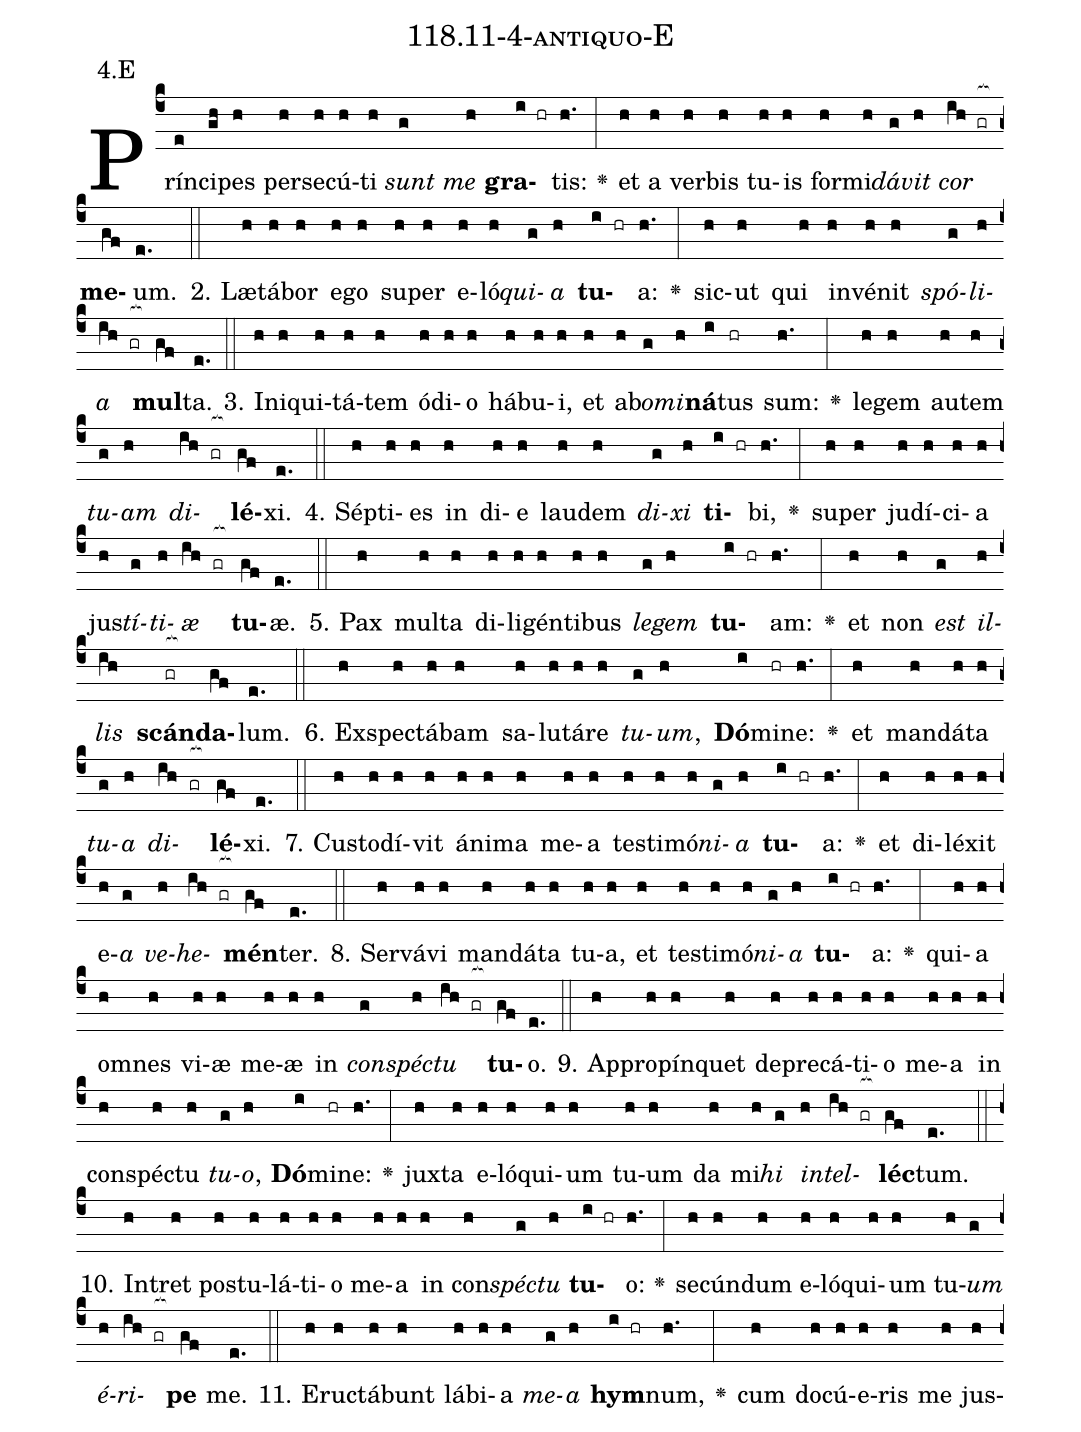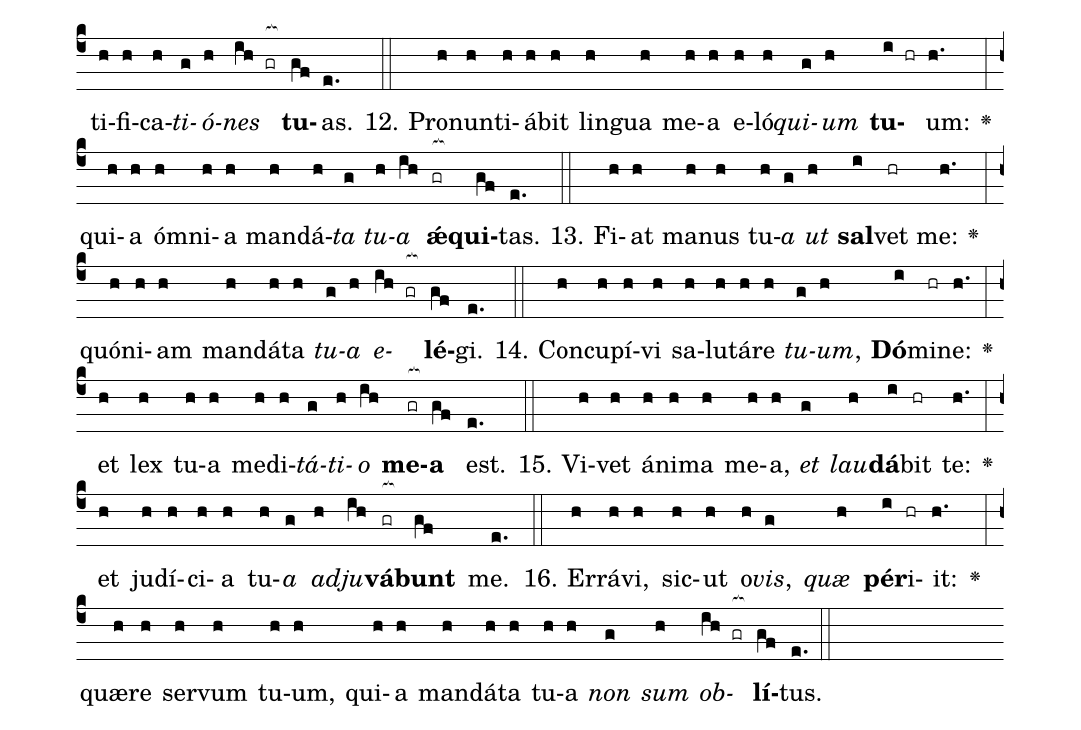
name: 118.11-4-antiquo-E;
annotation: 4.E;
%%
(c4)Prín(e)ci(gh)pes(h) per(h)se(h)cú(h)ti(h) <i>sunt</i>(g) <i>me</i>(h) <b>gra</b>(i hr)tis:(h.) <v>\greheightstar</v>(:) et(h) a(h) ver(h)bis(h) tu(h)is(h) for(h)mi(h)<i>dá</i>(g)<i>vit</i>(h) <i>cor</i>(ih gr[ocb:1{]) <b>me</b>(gf[ocb:0}])um.(e.) (::)
2. Læ(h)tá(h)bor(h) e(h)go(h) su(h)per(h) e(h)ló(h)<i>qui</i>(g)<i>a</i>(h) <b>tu</b>(i hr)a:(h.) <v>\greheightstar</v>(:) sic(h)ut(h) qui(h) in(h)vé(h)nit(h) <i>spó</i>(g)<i>li</i>(h)<i>a</i>(ih gr[ocb:1{]) <b>mul</b>(gf[ocb:0}])ta.(e.) (::)
3. In(h)i(h)qui(h)tá(h)tem(h) ó(h)di(h)o(h) há(h)bu(h)i,(h) et(h) ab(h)<i>o</i>(g)<i>mi</i>(h)<b>ná</b>(i)tus(hr) sum:(h.) <v>\greheightstar</v>(:) le(h)gem(h) au(h)tem(h) <i>tu</i>(g)<i>am</i>(h) <i>di</i>(ih gr[ocb:1{])<b>lé</b>(gf[ocb:0}])xi.(e.) (::)
4. Sép(h)ti(h)es(h) in(h) di(h)e(h) lau(h)dem(h) <i>di</i>(g)<i>xi</i>(h) <b>ti</b>(i hr)bi,(h.) <v>\greheightstar</v>(:) su(h)per(h) ju(h)dí(h)ci(h)a(h) jus(h)<i>tí</i>(g)<i>ti</i>(h)<i>æ</i>(ih gr[ocb:1{]) <b>tu</b>(gf[ocb:0}])æ.(e.) (::)
5. Pax(h) mul(h)ta(h) di(h)li(h)gén(h)ti(h)bus(h) <i>le</i>(g)<i>gem</i>(h) <b>tu</b>(i hr)am:(h.) <v>\greheightstar</v>(:) et(h) non(h) <i>est</i>(g) <i>il</i>(h)<i>lis</i>(ih) <b>scán</b>(gr[ocb:1{])<b>da</b>(gf[ocb:0}])lum.(e.) (::)
6. Ex(h)spec(h)tá(h)bam(h) sa(h)lu(h)tá(h)re(h) <i>tu</i>(g)<i>um</i>,(h) <b>Dó</b>(i)mi(hr)ne:(h.) <v>\greheightstar</v>(:) et(h) man(h)dá(h)ta(h) <i>tu</i>(g)<i>a</i>(h) <i>di</i>(ih gr[ocb:1{])<b>lé</b>(gf[ocb:0}])xi.(e.) (::)
7. Cus(h)to(h)dí(h)vit(h) á(h)ni(h)ma(h) me(h)a(h) tes(h)ti(h)mó(h)<i>ni</i>(g)<i>a</i>(h) <b>tu</b>(i hr)a:(h.) <v>\greheightstar</v>(:) et(h) di(h)lé(h)xit(h) e(h)<i>a</i>(g) <i>ve</i>(h)<i>he</i>(ih gr[ocb:1{])<b>mén</b>(gf[ocb:0}])ter.(e.) (::)
8. Ser(h)vá(h)vi(h) man(h)dá(h)ta(h) tu(h)a,(h) et(h) tes(h)ti(h)mó(h)<i>ni</i>(g)<i>a</i>(h) <b>tu</b>(i hr)a:(h.) <v>\greheightstar</v>(:) qui(h)a(h) om(h)nes(h) vi(h)æ(h) me(h)æ(h) in(h) <i>con</i>(g)<i>spéc</i>(h)<i>tu</i>(ih gr[ocb:1{]) <b>tu</b>(gf[ocb:0}])o.(e.) (::)
9. Ap(h)pro(h)pín(h)quet(h) de(h)pre(h)cá(h)ti(h)o(h) me(h)a(h) in(h) con(h)spéc(h)tu(h) <i>tu</i>(g)<i>o</i>,(h) <b>Dó</b>(i)mi(hr)ne:(h.) <v>\greheightstar</v>(:) jux(h)ta(h) e(h)ló(h)qui(h)um(h) tu(h)um(h) da(h) mi(h)<i>hi</i>(g) <i>in</i>(h)<i>tel</i>(ih gr[ocb:1{])<b>léc</b>(gf[ocb:0}])tum.(e.) (::)
10. In(h)tret(h) pos(h)tu(h)lá(h)ti(h)o(h) me(h)a(h) in(h) con(h)<i>spéc</i>(g)<i>tu</i>(h) <b>tu</b>(i hr)o:(h.) <v>\greheightstar</v>(:) se(h)cún(h)dum(h) e(h)ló(h)qui(h)um(h) tu(h)<i>um</i>(g) <i>é</i>(h)<i>ri</i>(ih gr[ocb:1{])<b>pe</b>(gf[ocb:0}]) me.(e.) (::)
11. E(h)ruc(h)tá(h)bunt(h) lá(h)bi(h)a(h) <i>me</i>(g)<i>a</i>(h) <b>hym</b>(i hr)num,(h.) <v>\greheightstar</v>(:) cum(h) do(h)cú(h)e(h)ris(h) me(h) jus(h)ti(h)fi(h)ca(h)<i>ti</i>(g)<i>ó</i>(h)<i>nes</i>(ih gr[ocb:1{]) <b>tu</b>(gf[ocb:0}])as.(e.) (::)
12. Pro(h)nun(h)ti(h)á(h)bit(h) lin(h)gua(h) me(h)a(h) e(h)ló(h)<i>qui</i>(g)<i>um</i>(h) <b>tu</b>(i hr)um:(h.) <v>\greheightstar</v>(:) qui(h)a(h) óm(h)ni(h)a(h) man(h)dá(h)<i>ta</i>(g) <i>tu</i>(h)<i>a</i>(ih) <b>ǽ</b>(gr[ocb:1{])<b>qui</b>(gf[ocb:0}])tas.(e.) (::)
13. Fi(h)at(h) ma(h)nus(h) tu(h)<i>a</i>(g) <i>ut</i>(h) <b>sal</b>(i)vet(hr) me:(h.) <v>\greheightstar</v>(:) quón(h)i(h)am(h) man(h)dá(h)ta(h) <i>tu</i>(g)<i>a</i>(h) <i>e</i>(ih gr[ocb:1{])<b>lé</b>(gf[ocb:0}])gi.(e.) (::)
14. Con(h)cu(h)pí(h)vi(h) sa(h)lu(h)tá(h)re(h) <i>tu</i>(g)<i>um</i>,(h) <b>Dó</b>(i)mi(hr)ne:(h.) <v>\greheightstar</v>(:) et(h) lex(h) tu(h)a(h) me(h)di(h)<i>tá</i>(g)<i>ti</i>(h)<i>o</i>(ih) <b>me</b>(gr[ocb:1{])<b>a</b>(gf[ocb:0}]) est.(e.) (::)
15. Vi(h)vet(h) á(h)ni(h)ma(h) me(h)a,(h) <i>et</i>(g) <i>lau</i>(h)<b>dá</b>(i)bit(hr) te:(h.) <v>\greheightstar</v>(:) et(h) ju(h)dí(h)ci(h)a(h) tu(h)<i>a</i>(g) <i>ad</i>(h)<i>ju</i>(ih)<b>vá</b>(gr[ocb:1{])<b>bunt</b>(gf[ocb:0}]) me.(e.) (::)
16. Er(h)rá(h)vi,(h) sic(h)ut(h) o(h)<i>vis</i>,(g) <i>quæ</i>(h) <b>pér</b>(i)i(hr)it:(h.) <v>\greheightstar</v>(:) quæ(h)re(h) ser(h)vum(h) tu(h)um,(h) qui(h)a(h) man(h)dá(h)ta(h) tu(h)a(h) <i>non</i>(g) <i>sum</i>(h) <i>ob</i>(ih gr[ocb:1{])<b>lí</b>(gf[ocb:0}])tus.(e.) (::)
